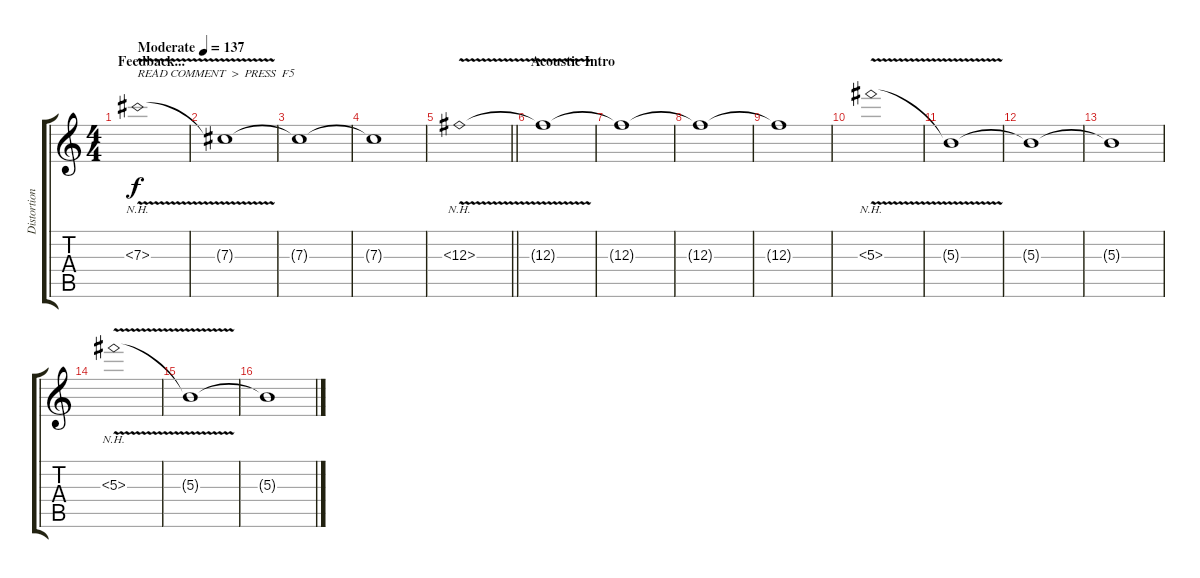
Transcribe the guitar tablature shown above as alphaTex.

\track ("Distortion Guitar 1" "Distortion") {instrument distortionguitar}
\staff {score tabs}
\tuning (Eb4 Bb3 Gb3 Db3 Ab2 Eb2) {hide}
\ts (4 4)
\section ("" "Feedback...")
\tempo (137 "Moderate")
\clef g2
\ks c
7.3{nh v}.1{txt "READ COMMENT  >  PRESS  F5" dy f volume 11 instrument distortionguitar} |
7.3{t}.1 |
7.3{t}.1 |
7.3{t}.1 |
\barLineRight lightlight
12.3{nh v}.1 |
\section ("" "Acoustic Intro")
12.3{t}.1 |
12.3{t}.1 |
12.3{t}.1 |
12.3{t}.1 |
5.3{nh v}.1 |
5.3{t}.1 |
5.3{t}.1 |
5.3{t}.1 |
5.3{nh v}.1 |
5.3{t}.1 |
5.3{t}.1
